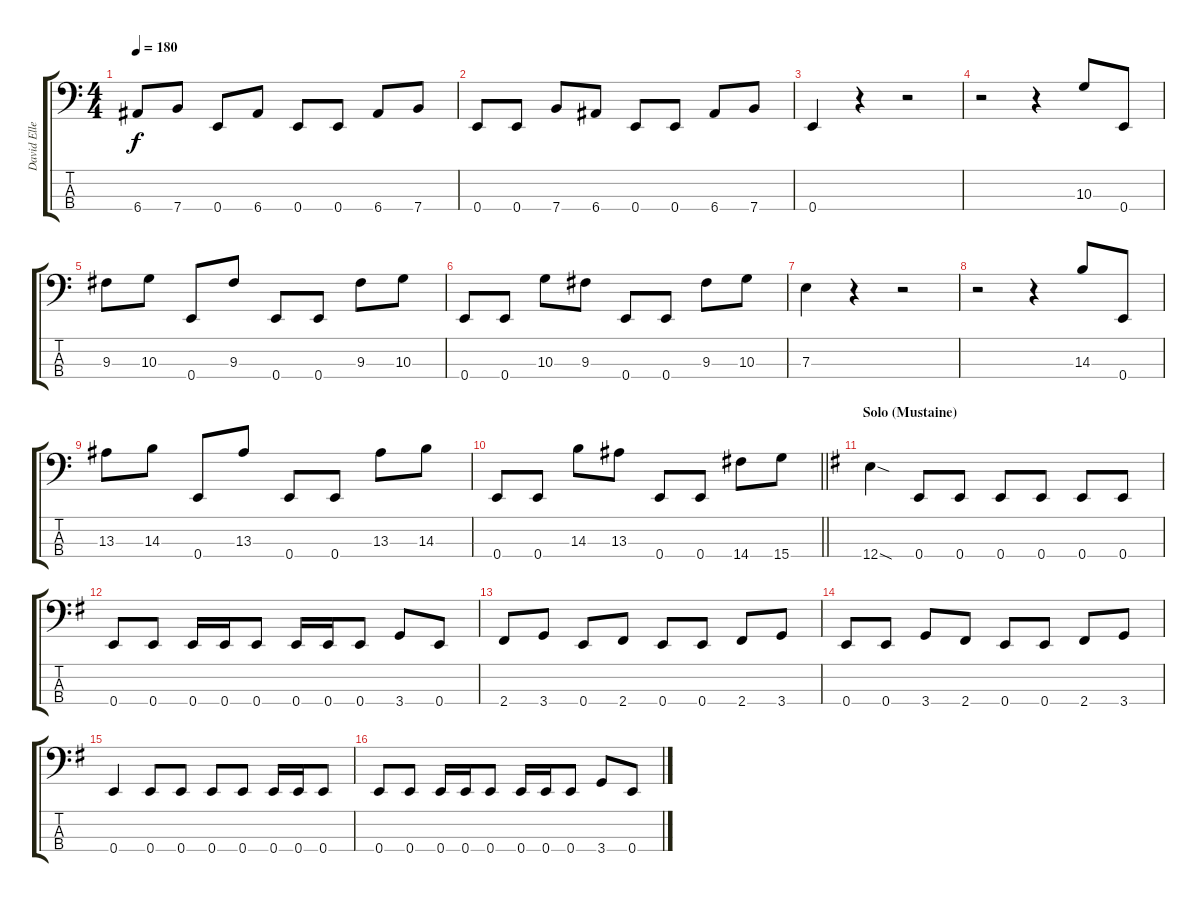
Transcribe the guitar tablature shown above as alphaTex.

\track ("David Ellefson" "David Elle") {instrument electricbasspick}
\staff {score tabs}
\tuning (G2 D2 A1 E1) {hide}
\ts (4 4)
\tempo 180
\clef f4
\ks c
6.4.8{dy f} 7.4.8 0.4.8 6.4.8 0.4.8 0.4.8 6.4.8 7.4.8 |
0.4.8 0.4.8 7.4.8 6.4.8 0.4.8 0.4.8 6.4.8 7.4.8 |
0.4.4 r.4 r.2 |
r.2 r.4 10.3.8 0.4.8 |
9.3.8 10.3.8 0.4.8 9.3.8 0.4.8 0.4.8 9.3.8 10.3.8 |
0.4.8 0.4.8 10.3.8 9.3.8 0.4.8 0.4.8 9.3.8 10.3.8 |
7.3.4 r.4 r.2 |
r.2 r.4 14.3.8 0.4.8 |
13.3.8 14.3.8 0.4.8 13.3.8 0.4.8 0.4.8 13.3.8 14.3.8 |
\barLineRight lightlight
0.4.8 0.4.8 14.3.8 13.3.8 0.4.8 0.4.8 14.4.8 15.4.8 |
\section ("" "Solo (Mustaine)")
\ks g
12.4{sod}.4 0.4.8 0.4.8 0.4.8 0.4.8 0.4.8 0.4.8 |
0.4.8 0.4.8 0.4.16 0.4.16 0.4.8 0.4.16 0.4.16 0.4.8 3.4.8 0.4.8 |
2.4.8 3.4.8 0.4.8 2.4.8 0.4.8 0.4.8 2.4.8 3.4.8 |
0.4.8 0.4.8 3.4.8 2.4.8 0.4.8 0.4.8 2.4.8 3.4.8 |
0.4.4 0.4.8 0.4.8 0.4.8 0.4.8 0.4.16 0.4.16 0.4.8 |
0.4.8 0.4.8 0.4.16 0.4.16 0.4.8 0.4.16 0.4.16 0.4.8 3.4.8 0.4.8
